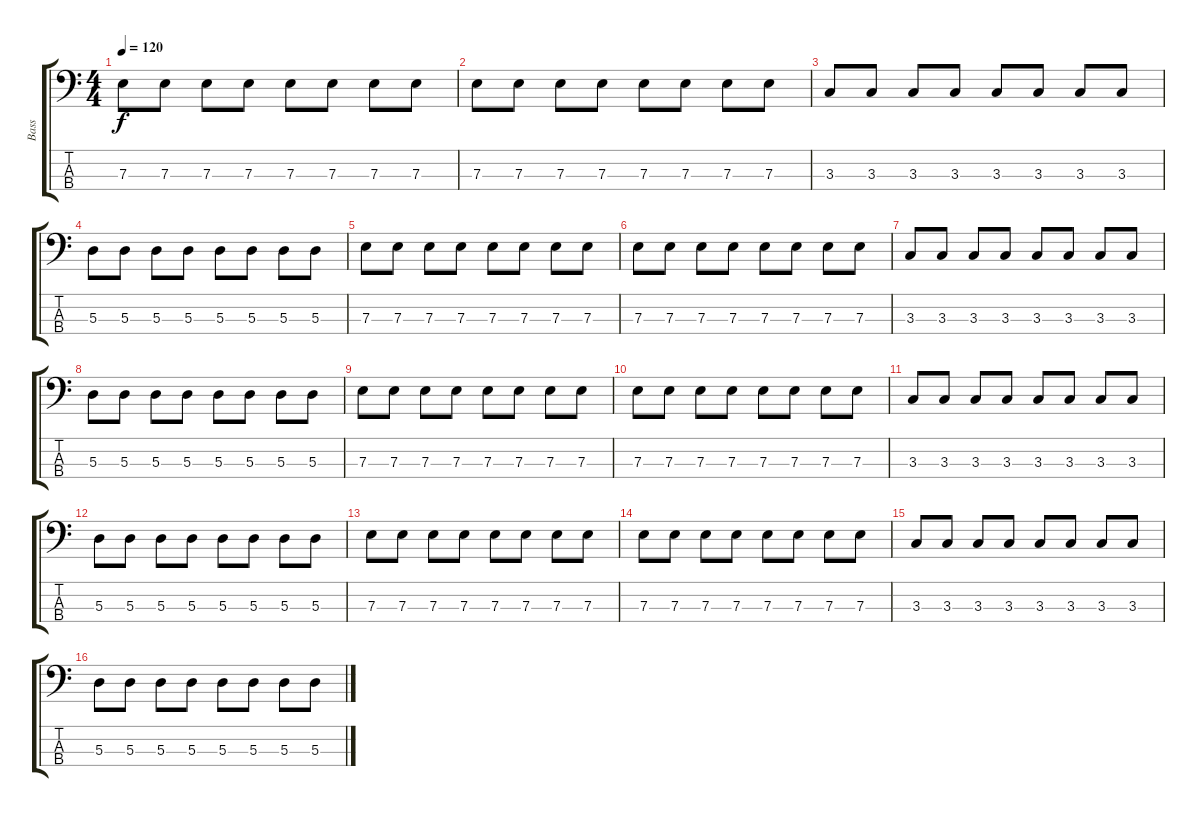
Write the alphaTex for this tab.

\track ("Bass" "Bass") {instrument electricbassfinger}
\staff {score tabs}
\tuning (G2 D2 A1 E1) {hide}
\ts (4 4)
\tempo 120
\clef f4
\ks c
7.3.8{dy f} 7.3.8 7.3.8 7.3.8 7.3.8 7.3.8 7.3.8 7.3.8 |
7.3.8 7.3.8 7.3.8 7.3.8 7.3.8 7.3.8 7.3.8 7.3.8 |
3.3.8 3.3.8 3.3.8 3.3.8 3.3.8 3.3.8 3.3.8 3.3.8 |
5.3.8 5.3.8 5.3.8 5.3.8 5.3.8 5.3.8 5.3.8 5.3.8 |
7.3.8 7.3.8 7.3.8 7.3.8 7.3.8 7.3.8 7.3.8 7.3.8 |
7.3.8 7.3.8 7.3.8 7.3.8 7.3.8 7.3.8 7.3.8 7.3.8 |
3.3.8 3.3.8 3.3.8 3.3.8 3.3.8 3.3.8 3.3.8 3.3.8 |
5.3.8 5.3.8 5.3.8 5.3.8 5.3.8 5.3.8 5.3.8 5.3.8 |
7.3.8 7.3.8 7.3.8 7.3.8 7.3.8 7.3.8 7.3.8 7.3.8 |
7.3.8 7.3.8 7.3.8 7.3.8 7.3.8 7.3.8 7.3.8 7.3.8 |
3.3.8 3.3.8 3.3.8 3.3.8 3.3.8 3.3.8 3.3.8 3.3.8 |
5.3.8 5.3.8 5.3.8 5.3.8 5.3.8 5.3.8 5.3.8 5.3.8 |
7.3.8 7.3.8 7.3.8 7.3.8 7.3.8 7.3.8 7.3.8 7.3.8 |
7.3.8 7.3.8 7.3.8 7.3.8 7.3.8 7.3.8 7.3.8 7.3.8 |
3.3.8 3.3.8 3.3.8 3.3.8 3.3.8 3.3.8 3.3.8 3.3.8 |
5.3.8 5.3.8 5.3.8 5.3.8 5.3.8 5.3.8 5.3.8 5.3.8
